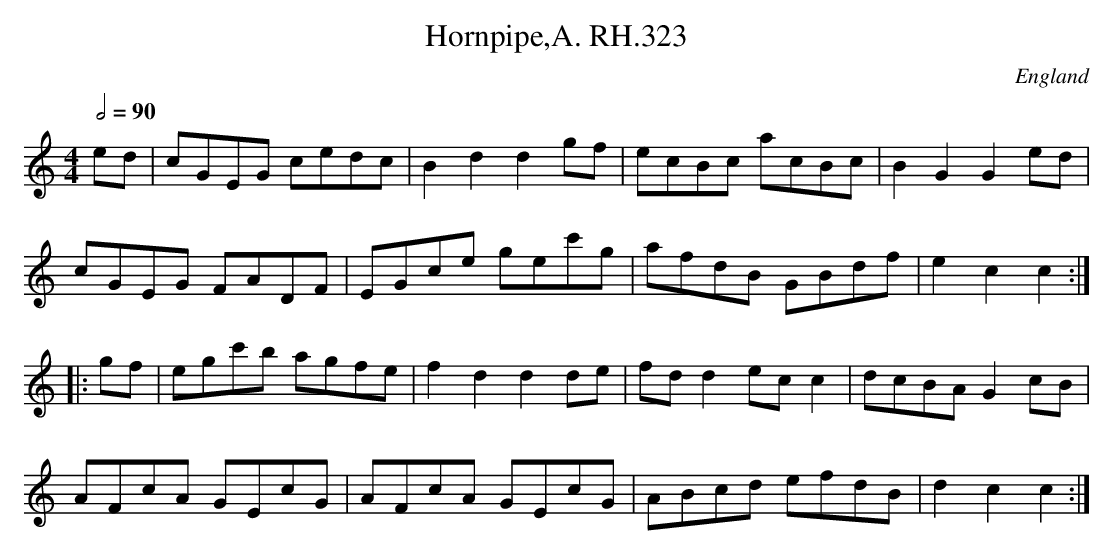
X:1
T:Hornpipe,A. RH.323
L:1/8
M:4/4
O:England
Q:2/4=90
K:C
ed|cGEG cedc|B2d2 d2gf|ecBc acBc|B2G2 G2ed|!
cGEG FADF|EGce gec'g|afdB GBdf|e2c2 c2:|!
|:gf|egc'b agfe|f2d2 d2de|fdd2 ecc2|dcBA G2cB|!
AFcA GEcG|AFcA GEcG|ABcd efdB|d2c2 c2:|
